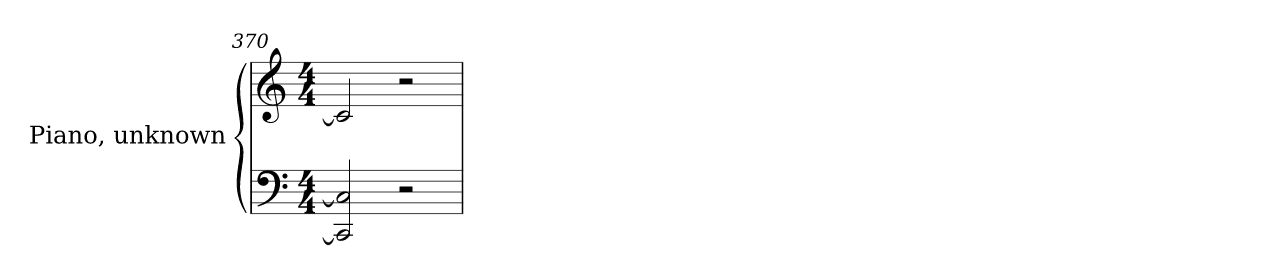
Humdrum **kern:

**kern	**kern
*part1	*part1
*staff2	*staff1
*I"Piano, unknown	*
*I'Pno.	*
*clefF4	*clefG2
*k[]	*k[]
*M4/4	*M4/4
=370	=370
2CC/] 2C/]	2c/]
2r	2r
=	=
*-	*-
